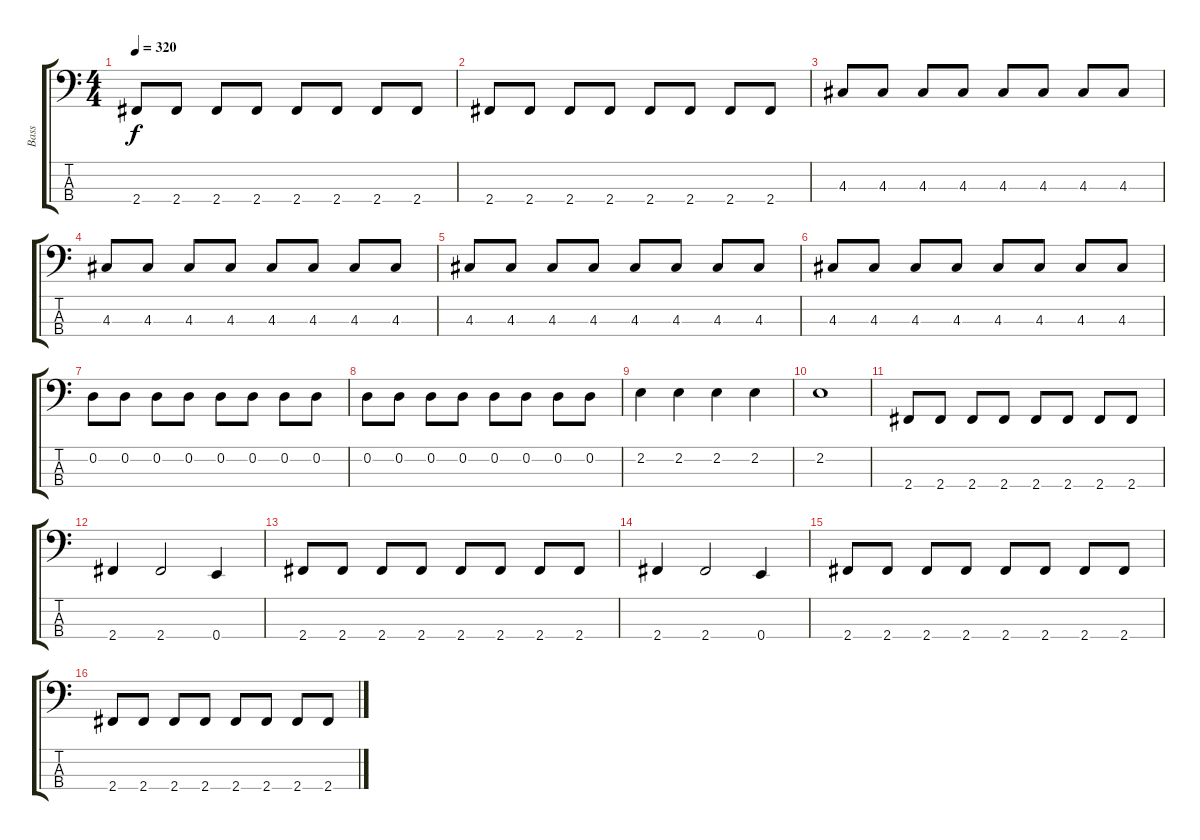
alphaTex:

\track ("Bass" "Bass") {instrument electricbasspick}
\staff {score tabs}
\tuning (G2 D2 A1 E1) {hide}
\ts (4 4)
\tempo 320
\clef f4
\ks c
2.4.8{dy f} 2.4.8 2.4.8 2.4.8 2.4.8 2.4.8 2.4.8 2.4.8 |
2.4.8 2.4.8 2.4.8 2.4.8 2.4.8 2.4.8 2.4.8 2.4.8 |
4.3.8 4.3.8 4.3.8 4.3.8 4.3.8 4.3.8 4.3.8 4.3.8 |
4.3.8 4.3.8 4.3.8 4.3.8 4.3.8 4.3.8 4.3.8 4.3.8 |
4.3.8 4.3.8 4.3.8 4.3.8 4.3.8 4.3.8 4.3.8 4.3.8 |
4.3.8 4.3.8 4.3.8 4.3.8 4.3.8 4.3.8 4.3.8 4.3.8 |
0.2.8 0.2.8 0.2.8 0.2.8 0.2.8 0.2.8 0.2.8 0.2.8 |
0.2.8 0.2.8 0.2.8 0.2.8 0.2.8 0.2.8 0.2.8 0.2.8 |
2.2.4 2.2.4 2.2.4 2.2.4 |
2.2.1 |
2.4.8 2.4.8 2.4.8 2.4.8 2.4.8 2.4.8 2.4.8 2.4.8 |
2.4.4 2.4.2 0.4.4 |
2.4.8 2.4.8 2.4.8 2.4.8 2.4.8 2.4.8 2.4.8 2.4.8 |
2.4.4 2.4.2 0.4.4 |
2.4.8 2.4.8 2.4.8 2.4.8 2.4.8 2.4.8 2.4.8 2.4.8 |
2.4.8 2.4.8 2.4.8 2.4.8 2.4.8 2.4.8 2.4.8 2.4.8
